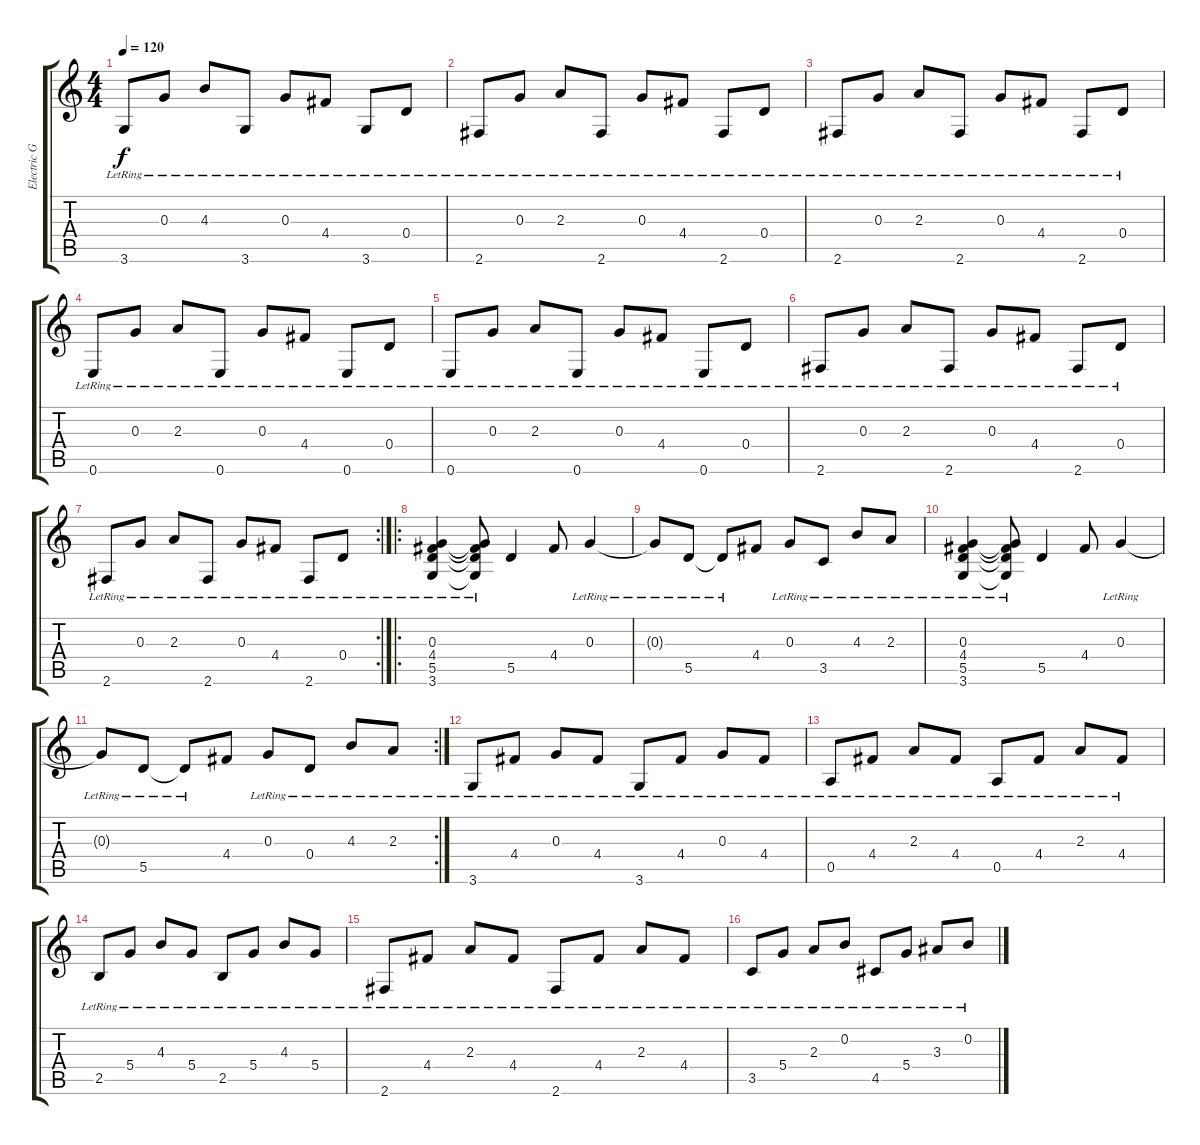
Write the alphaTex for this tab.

\track ("Electric Guitar" "Electric G") {instrument electricguitarclean}
\staff {score tabs}
\tuning (E4 B3 G3 D3 A2 E2) {hide}
\ts (4 4)
\tempo 120
\clef g2
\ks c
3.6{lr}.8{dy f} 0.3{lr}.8 4.3{lr}.8 3.6{lr}.8 0.3{lr}.8 4.4{lr}.8 3.6{lr}.8 0.4{lr}.8 |
2.6{lr}.8 0.3{lr}.8 2.3{lr}.8 2.6{lr}.8 0.3{lr}.8 4.4{lr}.8 2.6{lr}.8 0.4{lr}.8 |
2.6{lr}.8 0.3{lr}.8 2.3{lr}.8 2.6{lr}.8 0.3{lr}.8 4.4{lr}.8 2.6{lr}.8 0.4{lr}.8 |
0.6{lr}.8 0.3{lr}.8 2.3{lr}.8 0.6{lr}.8 0.3{lr}.8 4.4{lr}.8 0.6{lr}.8 0.4{lr}.8 |
0.6{lr}.8 0.3{lr}.8 2.3{lr}.8 0.6{lr}.8 0.3{lr}.8 4.4{lr}.8 0.6{lr}.8 0.4{lr}.8 |
2.6{lr}.8 0.3{lr}.8 2.3{lr}.8 2.6{lr}.8 0.3{lr}.8 4.4{lr}.8 2.6{lr}.8 0.4{lr}.8 |
\rc 2
2.6{lr}.8 0.3{lr}.8 2.3{lr}.8 2.6{lr}.8 0.3{lr}.8 4.4{lr}.8 2.6{lr}.8 0.4{lr}.8 |
\ro
(0.3 4.4 5.5 3.6{lr}).4 (0.3{t} 4.4{t} 5.5{t} 3.6{lr t}).8 5.5.4 4.4.8 0.3{lr}.4 |
0.3{lr t}.8 5.5{lr}.8 5.5{lr t}.8 4.4.8 0.3{lr}.8 3.5{lr}.8 4.3{lr}.8 2.3{lr}.8 |
(0.3 4.4 5.5 3.6{lr}).4 (0.3{t} 4.4{t} 5.5{t} 3.6{lr t}).8 5.5.4 4.4.8 0.3{lr}.4 |
\rc 2
0.3{lr t}.8 5.5{lr}.8 5.5{lr t}.8 4.4.8 0.3{lr}.8 0.4{lr}.8 4.3{lr}.8 2.3{lr}.8 |
3.6{lr}.8 4.4{lr}.8 0.3{lr}.8 4.4{lr}.8 3.6{lr}.8 4.4{lr}.8 0.3{lr}.8 4.4{lr}.8 |
0.5{lr}.8 4.4{lr}.8 2.3{lr}.8 4.4{lr}.8 0.5{lr}.8 4.4{lr}.8 2.3{lr}.8 4.4{lr}.8 |
2.5{lr}.8 5.4{lr}.8 4.3{lr}.8 5.4{lr}.8 2.5{lr}.8 5.4{lr}.8 4.3{lr}.8 5.4{lr}.8 |
2.6{lr}.8 4.4{lr}.8 2.3{lr}.8 4.4{lr}.8 2.6{lr}.8 4.4{lr}.8 2.3{lr}.8 4.4{lr}.8 |
3.5{lr}.8 5.4{lr}.8 2.3{lr}.8 0.2{lr}.8 4.5{lr}.8 5.4{lr}.8 3.3{lr}.8 0.2{lr}.8
